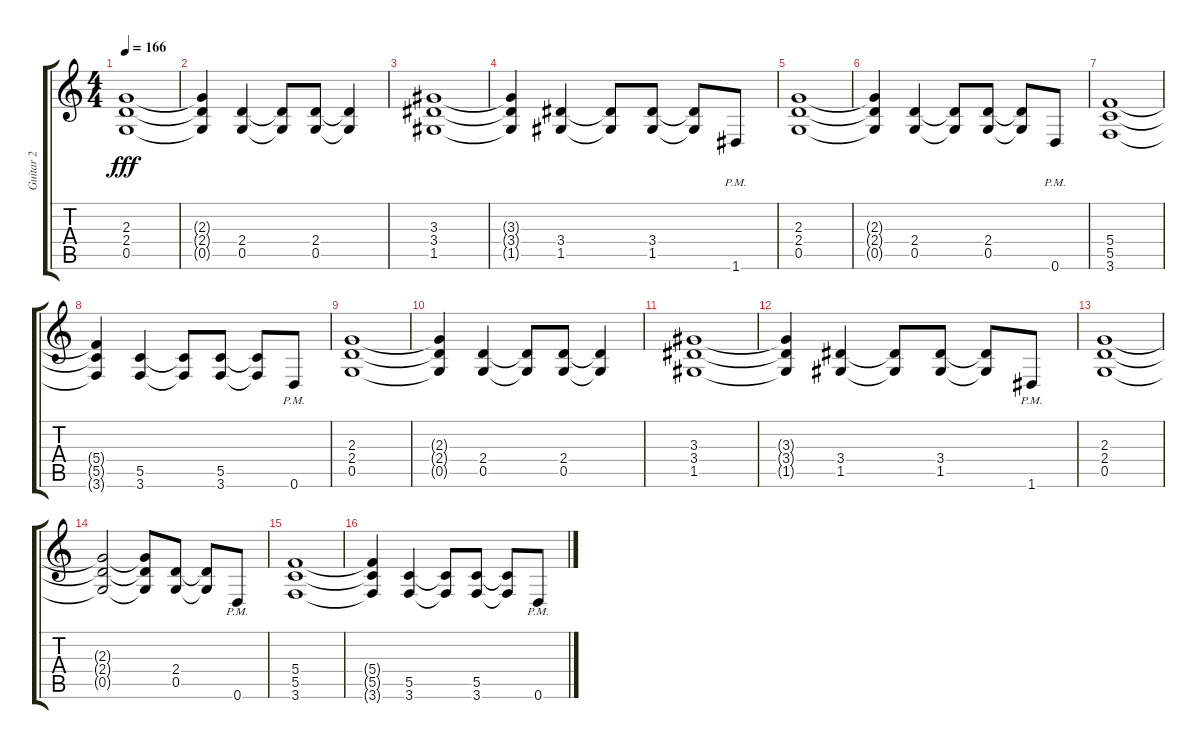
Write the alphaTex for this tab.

\track ("Guitar 2" "Guitar 2") {instrument distortionguitar}
\staff {score tabs}
\tuning (D4 A3 F3 C3 G2 D2) {hide}
\ts (4 4)
\tempo 166
\clef g2
\ks c
(2.3 2.4 0.5).1{dy fff} |
(2.3{t} 2.4{t} 0.5{t}).4 (2.4 0.5).4 (2.4{t} 0.5{t}).8 (2.4 0.5).8 (2.4{t} 0.5{t}).4 |
(3.3 3.4 1.5).1 |
(3.3{t} 3.4{t} 1.5{t}).4 (3.4 1.5).4 (3.4{t} 1.5{t}).8 (3.4 1.5).8 (3.4{t} 1.5{t}).8 1.6{pm}.8 |
(2.3 2.4 0.5).1 |
(2.3{t} 2.4{t} 0.5{t}).4 (2.4 0.5).4 (2.4{t} 0.5{t}).8 (2.4 0.5).8 (2.4{t} 0.5{t}).8 0.6{pm}.8 |
(5.4 5.5 3.6).1 |
(5.4{t} 5.5{t} 3.6{t}).4 (5.5 3.6).4 (5.5{t} 3.6{t}).8 (5.5 3.6).8 (5.5{t} 3.6{t}).8 0.6{pm}.8 |
(2.3 2.4 0.5).1 |
(2.3{t} 2.4{t} 0.5{t}).4 (2.4 0.5).4 (2.4{t} 0.5{t}).8 (2.4 0.5).8 (2.4{t} 0.5{t}).4 |
(3.3 3.4 1.5).1 |
(3.3{t} 3.4{t} 1.5{t}).4 (3.4 1.5).4 (3.4{t} 1.5{t}).8 (3.4 1.5).8 (3.4{t} 1.5{t}).8 1.6{pm}.8 |
(2.3 2.4 0.5).1 |
(2.3{t} 2.4{t} 0.5{t}).2 (2.3{t} 2.4{t} 0.5{t}).8 (2.4 0.5).8 (2.4{t} 0.5{t}).8 0.6{pm}.8 |
(5.4 5.5 3.6).1 |
(5.4{t} 5.5{t} 3.6{t}).4 (5.5 3.6).4 (5.5{t} 3.6{t}).8 (5.5 3.6).8 (5.5{t} 3.6{t}).8 0.6{pm}.8
